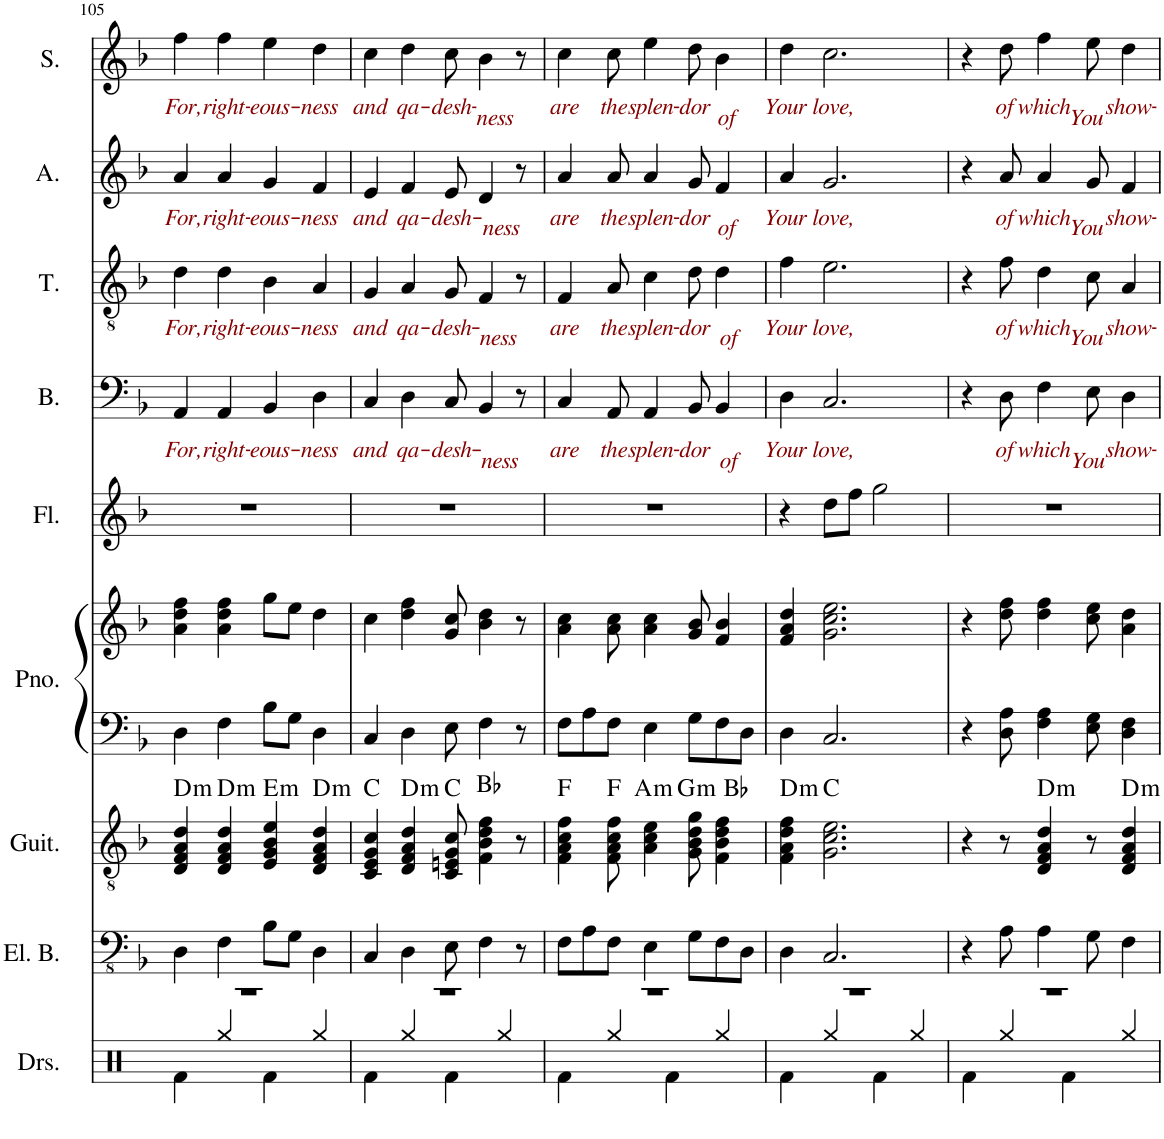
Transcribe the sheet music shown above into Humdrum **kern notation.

**kern	**kern	**harte	**kern	**kern	**kern	**kern	**text	**kern	**text	**kern	**text	**kern	**text
*part8	*part7	*part7	*part6	*part6	*part5	*part4	*part4	*part3	*part3	*part2	*part2	*part1	*part1
*staff9	*staff8	*	*staff7	*staff6	*staff5	*staff4	*staff4	*staff3	*staff3	*staff2	*staff2	*staff1	*staff1
*I"Electric Bass	*I"Acoustic Guitar	*	*I"Piano	*	*I"Flute	*I"Bass	*	*I"Tenor	*	*I"Alto	*	*I"Soprano	*
*I'El. B.	*I'Guit.	*	*I'Pno.	*	*I'Fl.	*I'B.	*	*I'T.	*	*I'A.	*	*I'S.	*
!!LO:PB:g=z
*clefFv4	*clefGv2	*	*clefF4	*clefG2	*clefG2	*clefF4	*	*clefGv2	*	*clefG2	*	*clefG2	*
*k[b-]	*k[b-]	*	*k[b-]	*k[b-]	*k[b-]	*k[b-]	*	*k[b-]	*	*k[b-]	*	*k[b-]	*
*M4/4	*M4/4	*	*M4/4	*M4/4	*M4/4	*M4/4	*	*M4/4	*	*M4/4	*	*M4/4	*
=105	=105	=105	=105	=105	=105	=105	=105	=105	=105	=105	=105	=105	=105
!	!	!LO:H:kt=m	!	!	!	!	!LO:LY:b:color=#850000	!	!LO:LY:b:color=#850000	!	!LO:LY:b:color=#850000	!	!LO:LY:b:color=#850000
4DD\	4D/ 4F/ 4A/ 4d/	D:min	4D\	4a\ 4dd\ 4ff\	1r	4AA/	For,	4d\	For,	4a/	For,	4ff\	For,
!	!	!LO:H:kt=m	!	!	!	!	!LO:LY:b:color=#850000	!	!LO:LY:b:color=#850000	!	!LO:LY:b:color=#850000	!	!LO:LY:b:color=#850000
4FF\	4D/ 4F/ 4A/ 4d/	D:min	4F\	4a\ 4dd\ 4ff\	.	4AA/	right-	4d\	right-	4a/	right-	4ff\	right-
!	!	!LO:H:kt=m	!	!	!	!	!LO:LY:b:color=#850000	!	!LO:LY:b:color=#850000	!	!LO:LY:b:color=#850000	!	!LO:LY:b:color=#850000
8BB-\L	4E/ 4G/ 4B-/ 4e/	E:min	8B-\L	8gg\L	.	4BB-/	-eous-	4B-\	-eous-	4g/	-eous-	4ee\	-eous-
8GG\J	.	.	8G\J	8ee\J	.	.	.	.	.	.	.	.	.
!	!	!LO:H:kt=m	!	!	!	!	!LO:LY:b:color=#850000	!	!LO:LY:b:color=#850000	!	!LO:LY:b:color=#850000	!	!LO:LY:b:color=#850000
4DD\	4D/ 4F/ 4A/ 4d/	D:min	4D\	4dd\	.	4D\	-ness	4A/	-ness	4f/	-ness	4dd\	-ness
=106	=106	=106	=106	=106	=106	=106	=106	=106	=106	=106	=106	=106	=106
!	!	!	!	!	!	!	!LO:LY:b:color=#850000	!	!LO:LY:b:color=#850000	!	!LO:LY:b:color=#850000	!	!LO:LY:b:color=#850000
*	*^	*	*	*	*	*	*	*	*	*	*	*	*
4CC/	4C/ 4E/ 4G/ 4c/	2.ryy	C:maj	4C/	4cc\	1r	4C/	and	4G/	and	4e/	and	4cc\	and
!	!	!	!LO:H:kt=m	!	!	!	!	!LO:LY:b:color=#850000	!	!LO:LY:b:color=#850000	!	!LO:LY:b:color=#850000	!	!LO:LY:b:color=#850000
4DD\	4D/ 4F/ 4A/ 4d/	.	D:min	4D\	4dd\ 4ff\	.	4D\	qa-	4A/	qa-	4f/	qa-	4dd\	qa-
!	!	!	!	!	!	!	!	!LO:LY:b:color=#850000	!	!LO:LY:b:color=#850000	!	!LO:LY:b:color=#850000	!	!LO:LY:b:color=#850000
8EE\	8C/ 8En/ 8G/ 8c/	.	C:maj	8E\	8g/ 8cc/	.	8C/	-desh-	8G/	-desh-	8e/	-desh-	8cc\	-desh-
!	!	!	!	!	!	!	!	!LO:LY:b:color=#850000	!	!LO:LY:b:color=#850000	!	!LO:LY:b:color=#850000	!	!LO:LY:b:color=#850000
4FF\	4F\ 4B-\ 4d\ 4f\	.	.	4F\	4b-\ 4dd\	.	4BB-/	-ness	4F/	-ness	4d/	-ness	4b-\	-ness
.	.	4ryy	Bb:maj	.	.	.	.	.	.	.	.	.	.	.
8r	8r	.	.	8r	8r	.	8r	.	8r	.	8r	.	8r	.
=107	=107	=107	=107	=107	=107	=107	=107	=107	=107	=107	=107	=107	=107	=107
!	!	!	!	!	!	!	!	!LO:LY:b:color=#850000	!	!LO:LY:b:color=#850000	!	!LO:LY:b:color=#850000	!	!LO:LY:b:color=#850000
8FF\L	4F\ 4A\ 4c\ 4f\	2ryy	F:maj	8F\L	4a\ 4cc\	1r	4C/	are	4F/	are	4a/	are	4cc\	are
8AA\	.	.	.	8A\	.	.	.	.	.	.	.	.	.	.
!	!	!	!	!	!	!	!	!LO:LY:b:color=#850000	!	!LO:LY:b:color=#850000	!	!LO:LY:b:color=#850000	!	!LO:LY:b:color=#850000
8FF\J	8F\ 8A\ 8c\ 8f\	.	F:maj	8F\J	8a\ 8cc\	.	8AA/	the	8A/	the	8a/	the	8cc\	the
!	!	!	!	!	!	!	!	!LO:LY:b:color=#850000	!	!LO:LY:b:color=#850000	!	!LO:LY:b:color=#850000	!	!LO:LY:b:color=#850000
4EE\	4A\ 4c\ 4e\	.	.	4E\	4a\ 4cc\	.	4AA/	splen-	4c\	splen-	4a/	splen-	4ee\	splen-
!	!	!	!LO:H:kt=m	!	!	!	!	!	!	!	!	!	!	!
.	.	2ryy	A:min	.	.	.	.	.	.	.	.	.	.	.
!	!	!	!	!	!	!	!	!LO:LY:b:color=#850000	!	!LO:LY:b:color=#850000	!	!LO:LY:b:color=#850000	!	!LO:LY:b:color=#850000
8GG\L	8G\ 8B-\ 8d\ 8g\	.	.	8G\L	8g/ 8b-/	.	8BB-/	-dor	8d\	-dor	8g/	-dor	8dd\	-dor
!	!	!	!LO:H:n=1:kt=m	!	!	!	!	!LO:LY:b:color=#850000	!	!LO:LY:b:color=#850000	!	!LO:LY:b:color=#850000	!	!LO:LY:b:color=#850000
8FF\	4F\ 4B-\ 4d\ 4f\	.	G:min Bb:maj	8F\	4f/ 4b-/	.	4BB-/	of	4d\	of	4f/	of	4b-\	of
8DD\J	.	.	.	8D\J	.	.	.	.	.	.	.	.	.	.
=108	=108	=108	=108	=108	=108	=108	=108	=108	=108	=108	=108	=108	=108	=108
!	!	!	!LO:H:kt=m	!	!	!	!	!LO:LY:b:color=#850000	!	!LO:LY:b:color=#850000	!	!LO:LY:b:color=#850000	!	!LO:LY:b:color=#850000
*	*v	*v	*	*	*	*	*	*	*	*	*	*	*	*
4DD\	4F\ 4A\ 4d\ 4f\	D:min	4D\	4f/ 4a/ 4dd/	4r	4D\	Your	4f\	Your	4a/	Your	4dd\	Your
!	!	!	!	!	!	!	!LO:LY:b:color=#850000	!	!LO:LY:b:color=#850000	!	!LO:LY:b:color=#850000	!	!LO:LY:b:color=#850000
2.CC/	2.G\ 2.c\ 2.e\	C:maj	2.C/	2.g\ 2.cc\ 2.ee\	8dd\L	2.C/	love,	2.e\	love,	2.g/	love,	2.cc\	love,
.	.	.	.	.	8ff\J	.	.	.	.	.	.	.	.
.	.	.	.	.	2gg\	.	.	.	.	.	.	.	.
=109	=109	=109	=109	=109	=109	=109	=109	=109	=109	=109	=109	=109	=109
4r	4r	.	4r	4r	1r	4r	.	4r	.	4r	.	4r	.
!	!	!	!	!	!	!	!LO:LY:b:color=#850000	!	!LO:LY:b:color=#850000	!	!LO:LY:b:color=#850000	!	!LO:LY:b:color=#850000
8AA\	8r	.	8D\ 8A\	8dd\ 8ff\	.	8D\	of	8f\	of	8a/	of	8dd\	of
!	!	!LO:H:kt=m	!	!	!	!	!LO:LY:b:color=#850000	!	!LO:LY:b:color=#850000	!	!LO:LY:b:color=#850000	!	!LO:LY:b:color=#850000
4AA\	4D/ 4F/ 4A/ 4d/	D:min	4F\ 4A\	4dd\ 4ff\	.	4F\	which	4d\	which	4a/	which	4ff\	which
!	!	!	!	!	!	!	!LO:LY:b:color=#850000	!	!LO:LY:b:color=#850000	!	!LO:LY:b:color=#850000	!	!LO:LY:b:color=#850000
8GG\	8r	.	8E\ 8G\	8cc\ 8ee\	.	8E\	You	8c\	You	8g/	You	8ee\	You
!	!	!LO:H:kt=m	!	!	!	!	!LO:LY:b:color=#850000	!	!LO:LY:b:color=#850000	!	!LO:LY:b:color=#850000	!	!LO:LY:b:color=#850000
4FF\	4D/ 4F/ 4A/ 4d/	D:min	4D\ 4F\	4a\ 4dd\	.	4D\	show-	4A/	show-	4f/	show-	4dd\	show-
=	=	=	=	=	=	=	=	=	=	=	=	=	=
*-	*-	*-	*-	*-	*-	*-	*-	*-	*-	*-	*-	*-	*-
